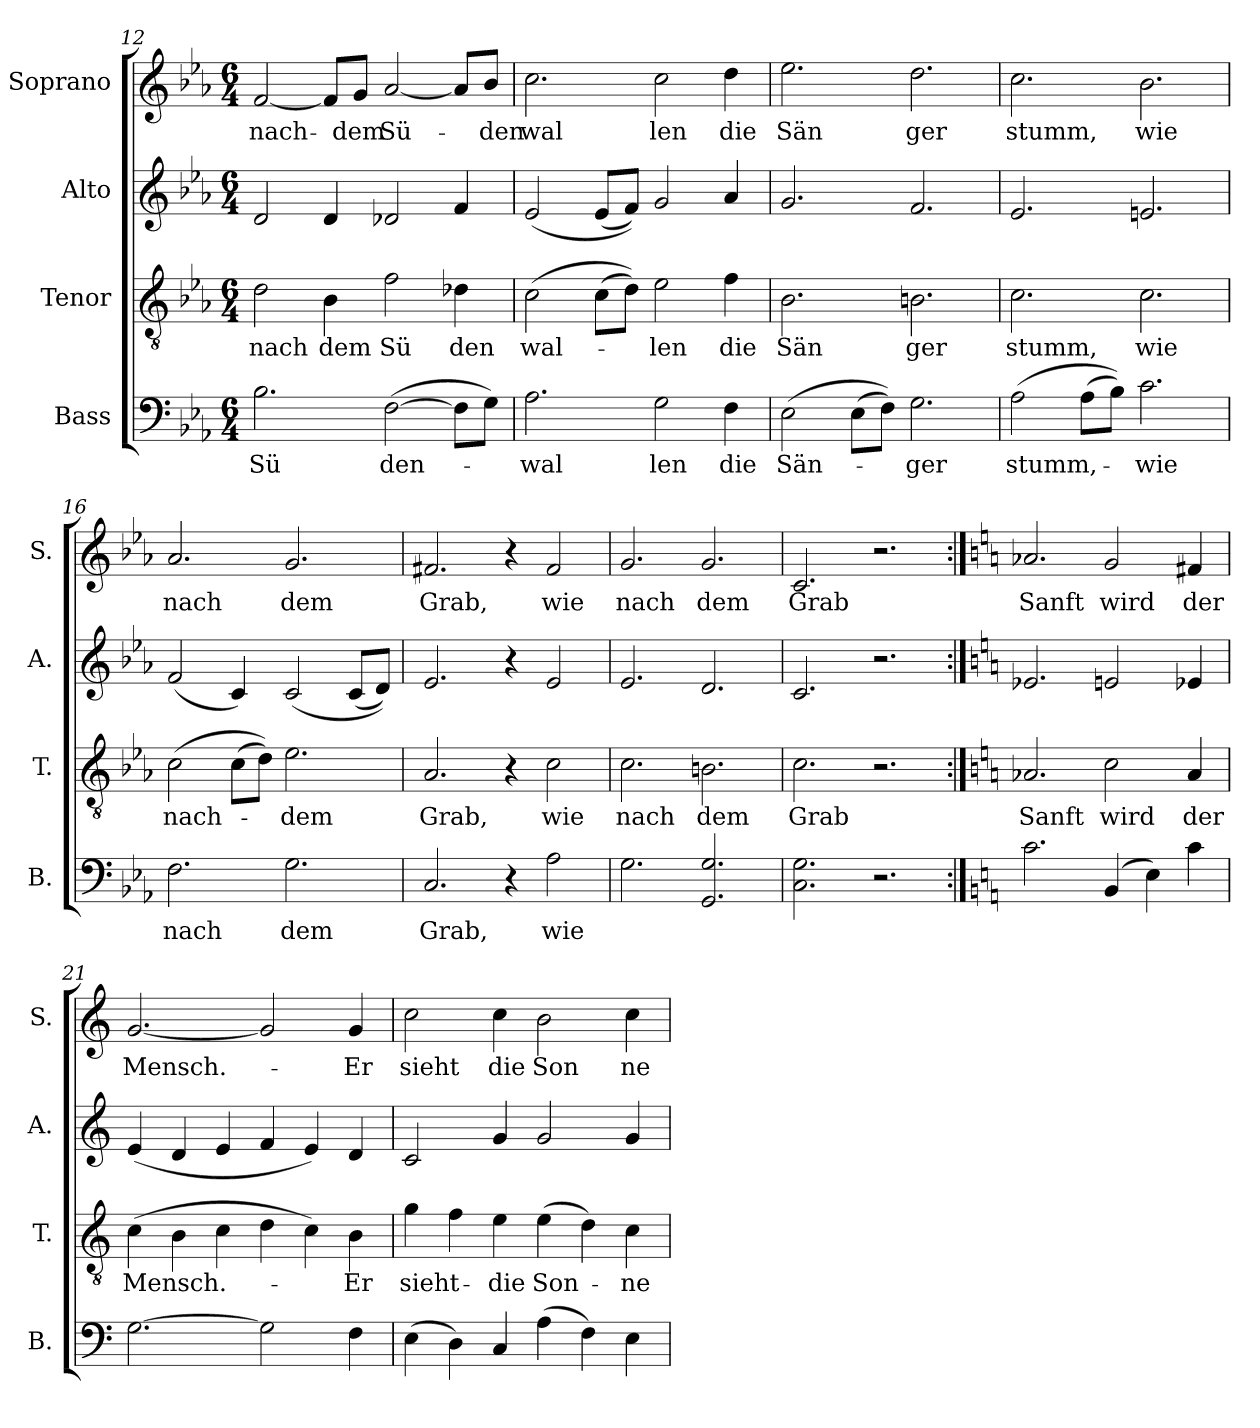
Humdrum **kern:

**kern	**text	**kern	**text	**kern	**kern	**text
*part4	*part4	*part3	*part3	*part2	*part1	*part1
*staff4	*staff4	*staff3	*staff3	*staff2	*staff1	*staff1
*I"Bass	*	*I"Tenor	*	*I"Alto	*I"Soprano	*
*I'B.	*	*I'T.	*	*I'A.	*I'S.	*
!!LO:LB:g=z
*clefF4	*	*clefGv2	*	*clefG2	*clefG2	*
*k[b-e-a-]	*	*k[b-e-a-]	*	*k[b-e-a-]	*k[b-e-a-]	*
*M6/4	*	*M6/4	*	*M6/4	*M6/4	*
=12	=12	=12	=12	=12	=12	=12
2.B-\	Sü	2d\	nach	2d/	[2f/	nach-
.	.	4B-\	dem	4d/	8f/L]	.
.	.	.	.	.	8g/J	-dem
([2F\	den-	2f\	Sü	2d-X/	[2a-/	Sü-
8F\L]	.	4d-X\	den	4f/	8a-/L]	.
8G\J)	.	.	.	.	8b-/J	-den
=13	=13	=13	=13	=13	=13	=13
2.A-\	-wal	(2c\	wal-	(2e-/	2.cc\	wal
.	.	(8c\L	.	(8e-/L	.	.
.	.	8d\J))	.	8f/J))	.	.
2G\	len	2e-\	-len	2g/	2cc\	len
4F\	die	4f\	die	4a-/	4dd\	die
=14	=14	=14	=14	=14	=14	=14
(2E-\	Sän-	2.B-\	Sän	2.g/	2.ee-\	Sän
(8E-\L	.	.	.	.	.	.
8F\J))	.	.	.	.	.	.
2.G\	-ger	2.Bn\	ger	2.f/	2.dd\	ger
=15	=15	=15	=15	=15	=15	=15
(2A-\	stumm,-	2.c\	stumm,	2.e-/	2.cc\	stumm,
(8A-\L	.	.	.	.	.	.
8B-\J))	.	.	.	.	.	.
2.c\	-wie	2.c\	wie	2.en/	2.b-\	wie
!!LO:PB:g=z
=16	=16	=16	=16	=16	=16	=16
2.F\	nach	(2c\	nach-	(2f/	2.a-/	nach
.	.	(8c\L	.	4c/)	.	.
.	.	8d\J))	.	.	.	.
2.G\	dem	2.e-\	-dem	(2c/	2.g/	dem
.	.	.	.	(8c/L	.	.
.	.	.	.	8d/J))	.	.
=17	=17	=17	=17	=17	=17	=17
2.C/	Grab,	2.A-/	Grab,	2.e-/	2.f#X/	Grab,
4r	.	4r	.	4r	4r	.
2A-\	wie	2c\	wie	2e-/	2f#/	wie
!!LO:LB:g=z
=18	=18	=18	=18	=18	=18	=18
2.G\	.	2.c\	nach	2.e-/	2.g/	nach
2.GG/ 2.G/	.	2.Bn\	dem	2.d/	2.g/	dem
=19	=19	=19	=19	=19	=19	=19
2.C\ 2.G\	.	2.c\	Grab	2.c/	2.c/	Grab
2.r	.	2.r	.	2.r	2.r	.
=20:|!	=20:|!	=20:|!	=20:|!	=20:|!	=20:|!	=20:|!
*k[]	*	*k[]	*	*k[]	*k[]	*
2.c\	.	2.A-X/	Sanft	2.e-X/	2.a-X/	Sanft
(4BB/	.	2c\	wird	2en/	2g/	wird
4E\)	.	.	.	.	.	.
4c\	.	4A-/	der	4e-X/	4f#X/	der
=21	=21	=21	=21	=21	=21	=21
[2.G\	.	(4c\	Mensch.-	(4e/	[2.g/	Mensch.-
.	.	4B\	.	4d/	.	.
.	.	4c\	.	4e/	.	.
2G\]	.	4d\	.	4f/	2g/]	.
.	.	4c\)	.	4e/)	.	.
4F\	.	4B\	-Er	4d/	4g/	-Er
=22	=22	=22	=22	=22	=22	=22
(4E\	.	4g\	sieht-	2c/	2cc\	sieht
4D\)	.	4f\	.	.	.	.
4C/	.	4e\	-die	4g/	4cc\	die
(4A\	.	(4e\	Son-	2g/	2b\	Son
4F\)	.	4d\)	.	.	.	.
4E\	.	4c\	-ne	4g/	4cc\	ne
=	=	=	=	=	=	=
*-	*-	*-	*-	*-	*-	*-
